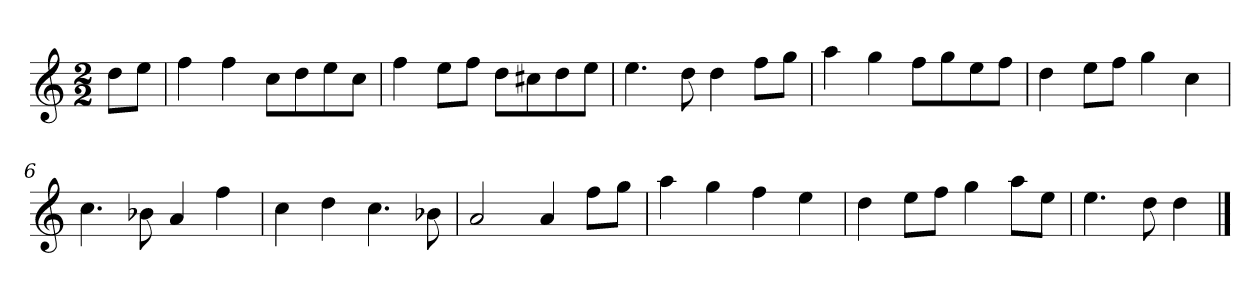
**kern
*part1
*staff1
*k[]
*M2/2
*MM120
=
8ddL
8eeJ
=1
4ff
4ff
8ccL
8dd
8ee
8ccJ
=2
4ff
8eeL
8ffJ
8ddL
8cc#X
8dd
8eeJ
=3
4.ee
8dd
4dd
8ffL
8ggJ
=4
4aa
4gg
8ffL
8gg
8ee
8ffJ
=5
4dd
8eeL
8ffJ
4gg
4cc
=6
4.cc
8b-X
4a
4ff
=7
4cc
4dd
4.cc
8b-X
=8
2a
4a
8ffL
8ggJ
=9
4aa
4gg
4ff
4ee
=10
4dd
8eeL
8ffJ
4gg
8aaL
8eeJ
=11
4.ee
8dd
4dd
==
*-
